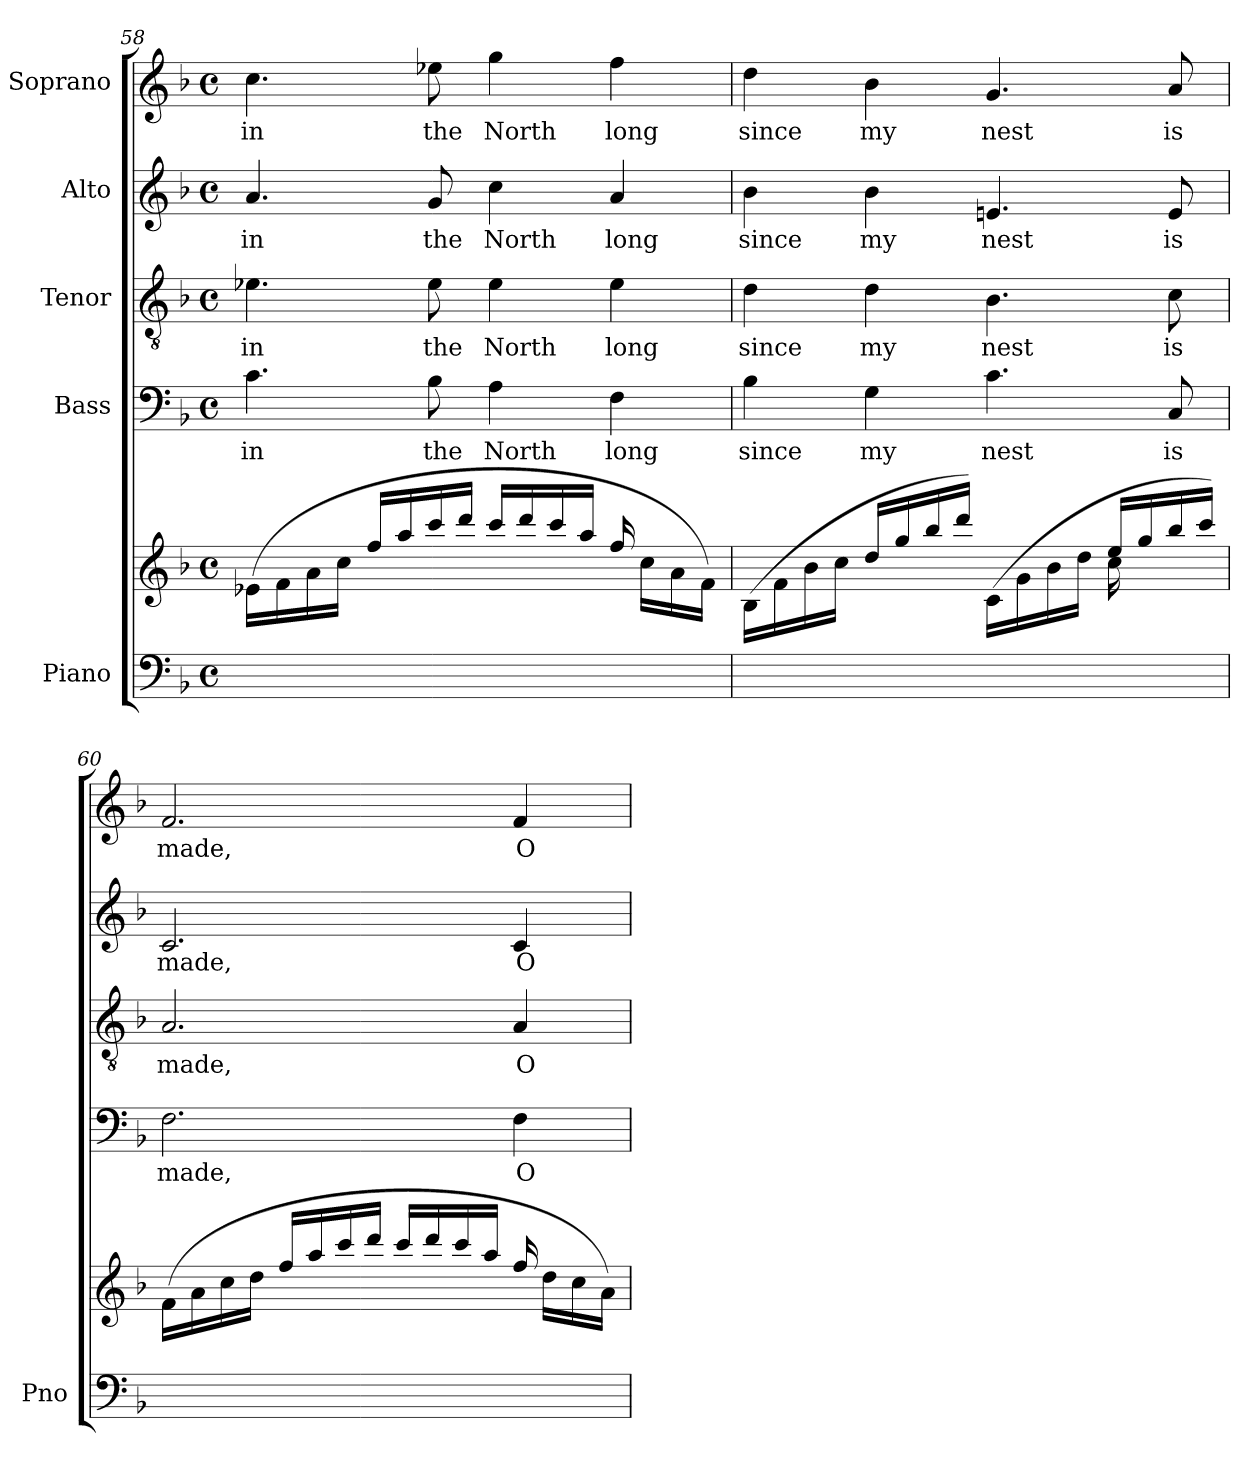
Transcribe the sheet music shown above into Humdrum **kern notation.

**kern	**kern	**kern	**text	**kern	**text	**kern	**text	**kern	**text
*part5	*part5	*part4	*part4	*part3	*part3	*part2	*part2	*part1	*part1
*staff6	*staff5	*staff4	*staff4	*staff3	*staff3	*staff2	*staff2	*staff1	*staff1
*I"Piano	*	*I"Bass	*	*I"Tenor	*	*I"Alto	*	*I"Soprano	*
*I'Pno	*	*	*	*	*	*	*	*	*
*clefF4	*clefG2	*clefF4	*	*clefGv2	*	*clefG2	*	*clefG2	*
*k[b-]	*k[b-]	*k[b-]	*	*k[b-]	*	*k[b-]	*	*k[b-]	*
*M4/4	*M4/4	*M4/4	*	*M4/4	*	*M4/4	*	*M4/4	*
*met(c)	*met(c)	*met(c)	*	*met(c)	*	*met(c)	*	*met(c)	*
=58	=58	=58	=58	=58	=58	=58	=58	=58	=58
!	!	!	!LO:LY:b	!	!LO:LY:b	!	!LO:LY:b	!	!LO:LY:b
1ryy	(>16e-X\LL	4.c\	in	4.e-X\	in	4.a/	in	4.cc\	in
.	16f\	.	.	.	.	.	.	.	.
.	16a\	.	.	.	.	.	.	.	.
.	16cc\JJ	.	.	.	.	.	.	.	.
.	16ff/LL	.	.	.	.	.	.	.	.
.	16aa/	.	.	.	.	.	.	.	.
!	!	!	!LO:LY:b	!	!LO:LY:b	!	!LO:LY:b	!	!LO:LY:b
.	16ccc/	8B-\	the	8e-\	the	8g/	the	8ee-X\	the
.	16ddd/JJ	.	.	.	.	.	.	.	.
!	!	!	!LO:LY:b	!	!LO:LY:b	!	!LO:LY:b	!	!LO:LY:b
.	16ccc/LL	4A\	North	4e-\	North	4cc\	North	4gg\	North
.	16ddd/	.	.	.	.	.	.	.	.
.	16ccc/	.	.	.	.	.	.	.	.
.	16aa/JJ	.	.	.	.	.	.	.	.
!	!	!	!LO:LY:b	!	!LO:LY:b	!	!LO:LY:b	!	!LO:LY:b
.	16ff/	4F\	long	4e-\	long	4a/	long	4ff\	long
.	16cc\LL	.	.	.	.	.	.	.	.
.	16a\	.	.	.	.	.	.	.	.
.	16f\JJ)	.	.	.	.	.	.	.	.
=59	=59	=59	=59	=59	=59	=59	=59	=59	=59
*	*^	*	*	*	*	*	*	*	*
!	!	!	!	!LO:LY:b	!	!LO:LY:b	!	!LO:LY:b	!	!LO:LY:b
1ryy	(>16B-\LL	2.ryy	4B-\	since	4d\	since	4b-\	since	4dd\	since
.	16f\	.	.	.	.	.	.	.	.	.
.	16b-\	.	.	.	.	.	.	.	.	.
.	16cc\JJ	.	.	.	.	.	.	.	.	.
!	!	!	!	!LO:LY:b	!	!LO:LY:b	!	!LO:LY:b	!	!LO:LY:b
.	16dd/LL	.	4G\	my	4d\	my	4b-\	my	4b-\	my
.	16gg/	.	.	.	.	.	.	.	.	.
.	16bb-/	.	.	.	.	.	.	.	.	.
.	16ddd/JJ)	.	.	.	.	.	.	.	.	.
!	!	!	!	!LO:LY:b	!	!LO:LY:b	!	!LO:LY:b	!	!LO:LY:b
.	(>16c\LL	.	4.c\	nest	4.B-\	nest	4.en/	nest	4.g/	nest
.	16g\	.	.	.	.	.	.	.	.	.
.	16b-\	.	.	.	.	.	.	.	.	.
.	16dd\JJ	.	.	.	.	.	.	.	.	.
.	16ee/LL	16cc\	.	.	.	.	.	.	.	.
.	16gg/	8.ryy	.	.	.	.	.	.	.	.
!	!	!	!	!LO:LY:b	!	!LO:LY:b	!	!LO:LY:b	!	!LO:LY:b
.	16bb-/	.	8C/	is	8c\	is	8e/	is	8a/	is
.	16ccc/JJ)	.	.	.	.	.	.	.	.	.
*	*v	*v	*	*	*	*	*	*	*	*
!!LO:LB:g=z
=60	=60	=60	=60	=60	=60	=60	=60	=60	=60
!	!	!	!LO:LY:b	!	!LO:LY:b	!	!LO:LY:b	!	!LO:LY:b
1ryy	(>16f\LL	2.F\	made,	2.A/	made,	2.c/	made,	2.f/	made,
.	16a\	.	.	.	.	.	.	.	.
.	16cc\	.	.	.	.	.	.	.	.
.	16dd\JJ	.	.	.	.	.	.	.	.
.	16ff/LL	.	.	.	.	.	.	.	.
.	16aa/	.	.	.	.	.	.	.	.
.	16ccc/	.	.	.	.	.	.	.	.
.	16ddd/JJ	.	.	.	.	.	.	.	.
.	16ccc/LL	.	.	.	.	.	.	.	.
.	16ddd/	.	.	.	.	.	.	.	.
.	16ccc/	.	.	.	.	.	.	.	.
.	16aa/JJ	.	.	.	.	.	.	.	.
!	!	!	!LO:LY:b	!	!LO:LY:b	!	!LO:LY:b	!	!LO:LY:b
.	16ff/	4F\	O	4A/	O	4c/	O	4f/	O
.	16dd\LL	.	.	.	.	.	.	.	.
.	16cc\	.	.	.	.	.	.	.	.
.	16a\JJ)	.	.	.	.	.	.	.	.
=	=	=	=	=	=	=	=	=	=
*-	*-	*-	*-	*-	*-	*-	*-	*-	*-
